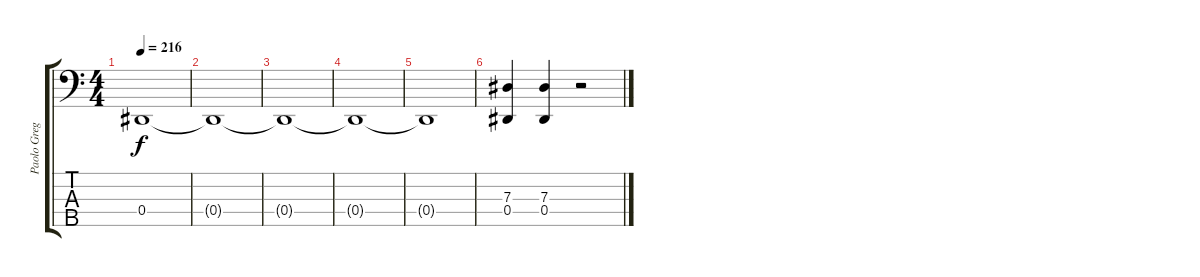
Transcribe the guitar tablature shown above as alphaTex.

\track ("Paolo Gregoletto (Bass Guitar)" "Paolo Greg") {instrument electricbasspick}
\staff {score tabs}
\tuning (Gb2 Db2 Ab1 Eb1 Bb0) {hide}
\ts (4 4)
\tempo 216
\clef f4
\ks c
0.4{t}.1{dy f} |
0.4{t}.1 |
0.4{t}.1 |
0.4{t}.1 |
0.4{t}.1 |
(7.3 0.4).4 (7.3 0.4).4 r.2
